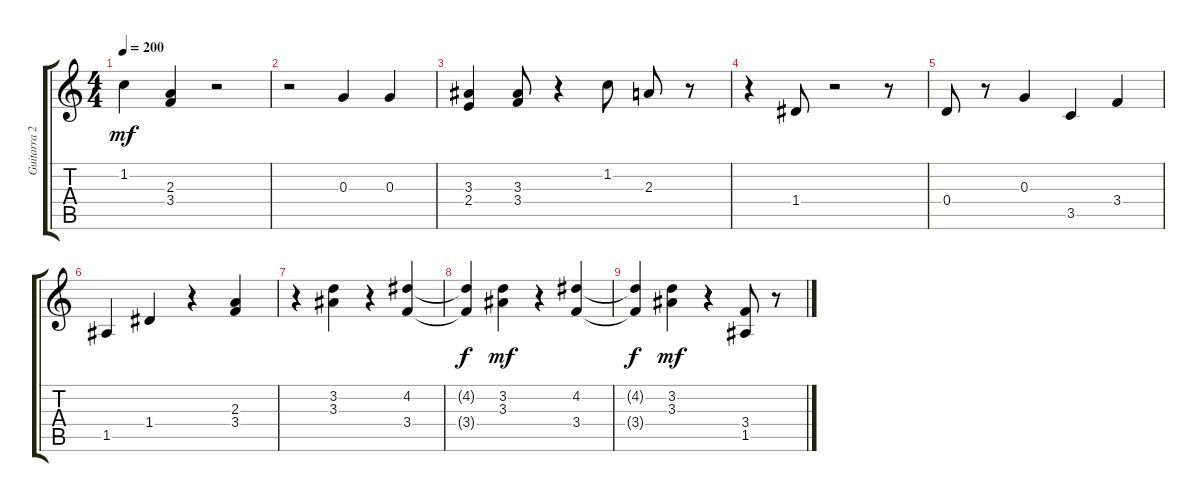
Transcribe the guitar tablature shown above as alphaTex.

\track ("Guitarra 2(ritmica)" "Guitarra 2") {instrument overdrivenguitar}
\staff {score tabs}
\tuning (E4 B3 G3 D3 A2 E2) {hide}
\ts (4 4)
\tempo 200
\clef g2
\ks c
1.2.4{dy mf} (2.3 3.4).4 r.2 |
r.2 0.3.4 0.3.4 |
(3.3 2.4).4 (3.3 3.4).8 r.4 1.2.8 2.3.8 r.8 |
r.4 1.4.8 r.2 r.8 |
0.4.8 r.8 0.3.4 3.5.4 3.4.4 |
1.5.4 1.4.4 r.4 (2.3 3.4).4 |
r.4 (3.2 3.3).4 r.4 (4.2 3.4).4 |
(4.2{t} 3.4{t}).4{dy f} (3.2 3.3).4{dy mf} r.4 (4.2 3.4).4 |
(4.2{t} 3.4{t}).4{dy f} (3.2 3.3).4{dy mf} r.4 (3.4 1.5).8 r.8
